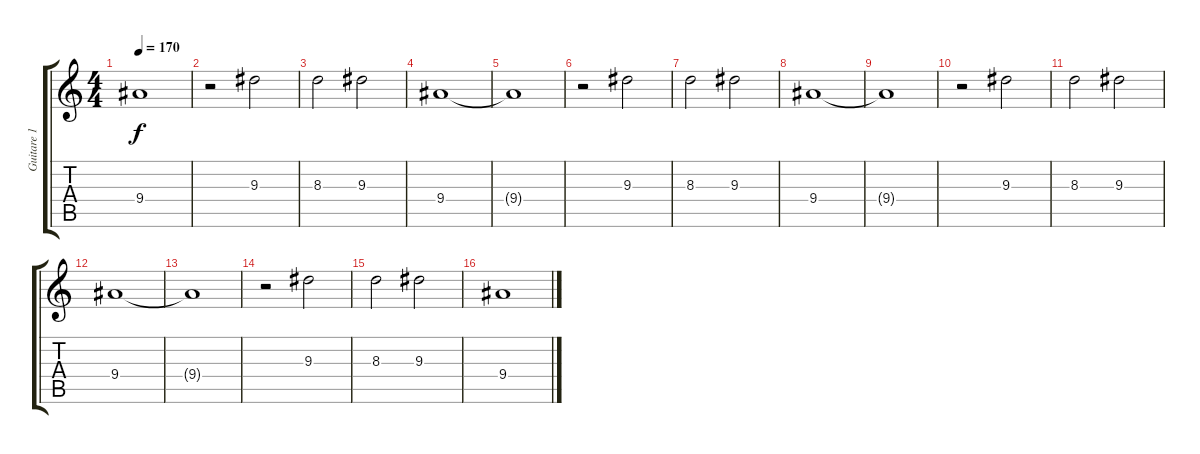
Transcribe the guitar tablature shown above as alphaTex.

\track ("Guitare 1 - Bill Priddle" "Guitare 1 ") {instrument distortionguitar}
\staff {score tabs}
\tuning (Eb4 Bb3 Gb3 Db3 Ab2 Eb2) {hide}
\ts (4 4)
\tempo 170
\clef g2
\ks c
9.4{t}.1{dy f} |
r.2 9.3.2 |
8.3.2 9.3.2 |
9.4.1 |
9.4{t}.1 |
r.2 9.3.2 |
8.3.2 9.3.2 |
9.4.1 |
9.4{t}.1 |
r.2 9.3.2 |
8.3.2 9.3.2 |
9.4.1 |
9.4{t}.1 |
r.2 9.3.2 |
8.3.2 9.3.2 |
9.4.1
